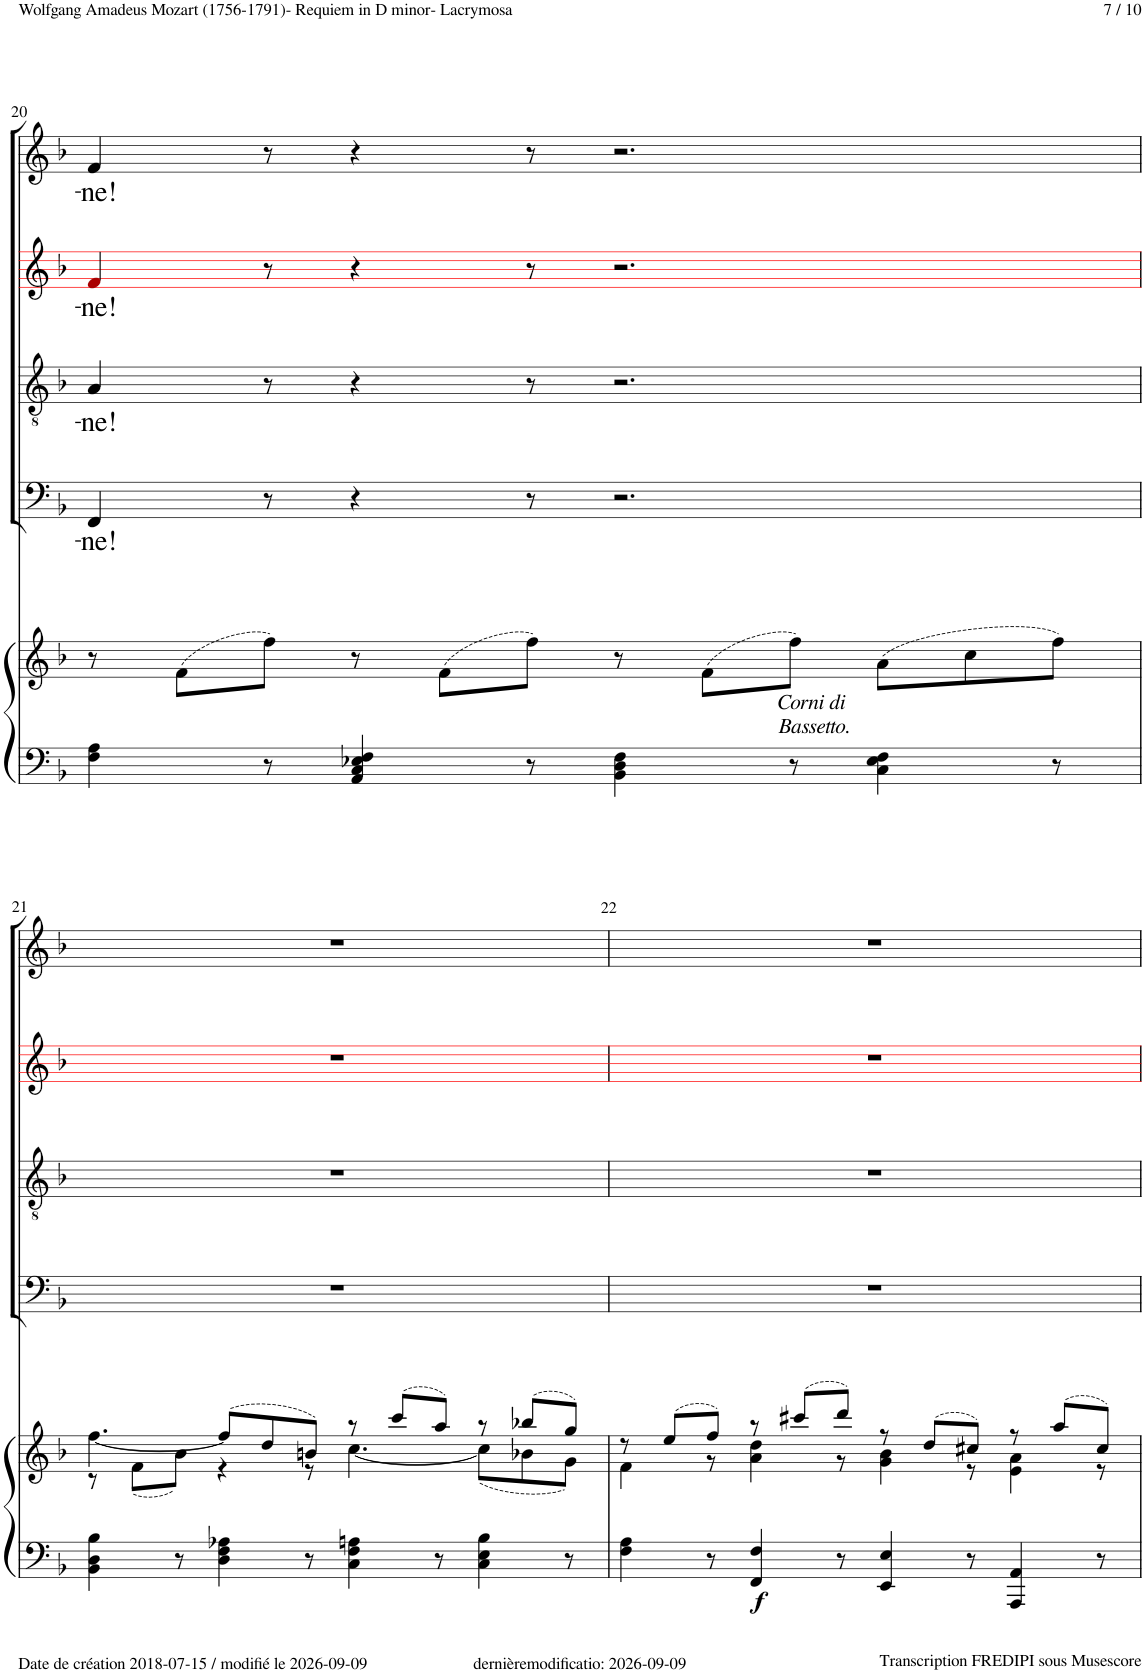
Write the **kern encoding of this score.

**kern	**kern	**dynam	**kern	**text	**kern	**text	**kern	**text	**kern	**text
*part5	*part5	*part5	*part4	*part4	*part3	*part3	*part2	*part2	*part1	*part1
*staff6	*staff5	*staff5/6	*staff4	*staff4	*staff3	*staff3	*staff2	*staff2	*staff1	*staff1
*I"Piano	*	*	*I"Bass	*	*I"Tenor	*	*I"Alto	*	*I"Soprano	*
*I'Pno	*	*	*	*	*	*	*	*	*	*
!!LO:PB:g=z
*clefF4	*clefG2	*	*clefF4	*	*clefGv2	*	*clefG2	*	*clefG2	*
*	*	*	*	*	*	*	*ITrd1c2	*	*	*
*k[b-]	*k[b-]	*	*k[b-]	*	*k[b-]	*	*k[b-]	*	*k[b-]	*
*M12/8	*M12/8	*	*M12/8	*	*M12/8	*	*M12/8	*	*M12/8	*
=20	=20	=20	=20	=20	=20	=20	=20	=20	=20	=20
!	!	!	!	!LO:LY:b	!	!LO:LY:b	!	!LO:LY:b	!	!LO:LY:b
4F\ 4A\	8r	.	4FF!/	-ne!	4A!/	-ne!	4f!i/	-ne!	4f!/	-ne!
.	(8f\L	.	.	.	.	.	.	.	.	.
8r	8ff\J)	.	8r	.	8r	.	8r	.	8r	.
4AA/ 4C/ 4E-X/ 4F/	8r	.	4r	.	4r	.	4r	.	4r	.
.	(8f\L	.	.	.	.	.	.	.	.	.
8r	8ff\J)	.	8r	.	8r	.	8r	.	8r	.
4BB-\ 4D\ 4F\	8r	.	2.r	.	2.r	.	2.r	.	2.r	.
.	(8f\L	.	.	.	.	.	.	.	.	.
!	!LO:TX:b:i:t=Corni di	!	!	!	!	!	!	!	!	!
!	!LO:TX:b:t=Bassetto.	!	!	!	!	!	!	!	!	!
8r	8ff\J)	.	.	.	.	.	.	.	.	.
4C\ 4E-\ 4F\	(8a\L	.	.	.	.	.	.	.	.	.
.	8cc\	.	.	.	.	.	.	.	.	.
8r	8ff\J)	.	.	.	.	.	.	.	.	.
!!LO:LB:g=z
=21	=21	=21	=21	=21	=21	=21	=21	=21	=21	=21
*	*^	*	*	*	*	*	*	*	*	*
4BB-\ 4D\ 4B-\	[4.ff\	8r	.	1.r	.	1.r	.	1.r	.	1.r	.
.	.	(8f\L	.	.	.	.	.	.	.	.	.
8r	.	8b-\J)	.	.	.	.	.	.	.	.	.
4D\ 4F\ 4A-X\	(8ff/L]	4r	.	.	.	.	.	.	.	.	.
.	8dd/	.	.	.	.	.	.	.	.	.	.
8r	8bn/J)	8r	.	.	.	.	.	.	.	.	.
4C\ 4F\ 4An\	8r	[4.cc\	.	.	.	.	.	.	.	.	.
.	(8ccc/L	.	.	.	.	.	.	.	.	.	.
8r	8aa/J)	.	.	.	.	.	.	.	.	.	.
4C\ 4E\ 4B-\	8r	(8cc\L]	.	.	.	.	.	.	.	.	.
.	(8bb-X/L	8b-X\	.	.	.	.	.	.	.	.	.
8r	8gg/J)	8g\J)	.	.	.	.	.	.	.	.	.
=22	=22	=22	=22	=22	=22	=22	=22	=22	=22	=22	=22
4F\ 4A\	8r	4f\	.	1.r	.	1.r	.	1.r	.	1.r	.
.	(8ee/L	.	.	.	.	.	.	.	.	.	.
8r	8ff/J)	8r	.	.	.	.	.	.	.	.	.
!	!	!	!LO:DY:b=2	!	!	!	!	!	!	!	!
4FF/ 4F/	8r	4a\ 4dd\	f	.	.	.	.	.	.	.	.
.	(8ccc#X/L	.	.	.	.	.	.	.	.	.	.
8r	8ddd/J)	8r	.	.	.	.	.	.	.	.	.
4EE/ 4E/	8r	4g\ 4b-\	.	.	.	.	.	.	.	.	.
.	(8dd/L	.	.	.	.	.	.	.	.	.	.
8r	8cc#X/J)	8r	.	.	.	.	.	.	.	.	.
4AAA/ 4AA/	8r	4e\ 4a\	.	.	.	.	.	.	.	.	.
.	(8aa/L	.	.	.	.	.	.	.	.	.	.
8r	8cc#/J)	8r	.	.	.	.	.	.	.	.	.
*	*v	*v	*	*	*	*	*	*	*	*	*
=	=	=	=	=	=	=	=	=	=	=
*-	*-	*-	*-	*-	*-	*-	*-	*-	*-	*-
